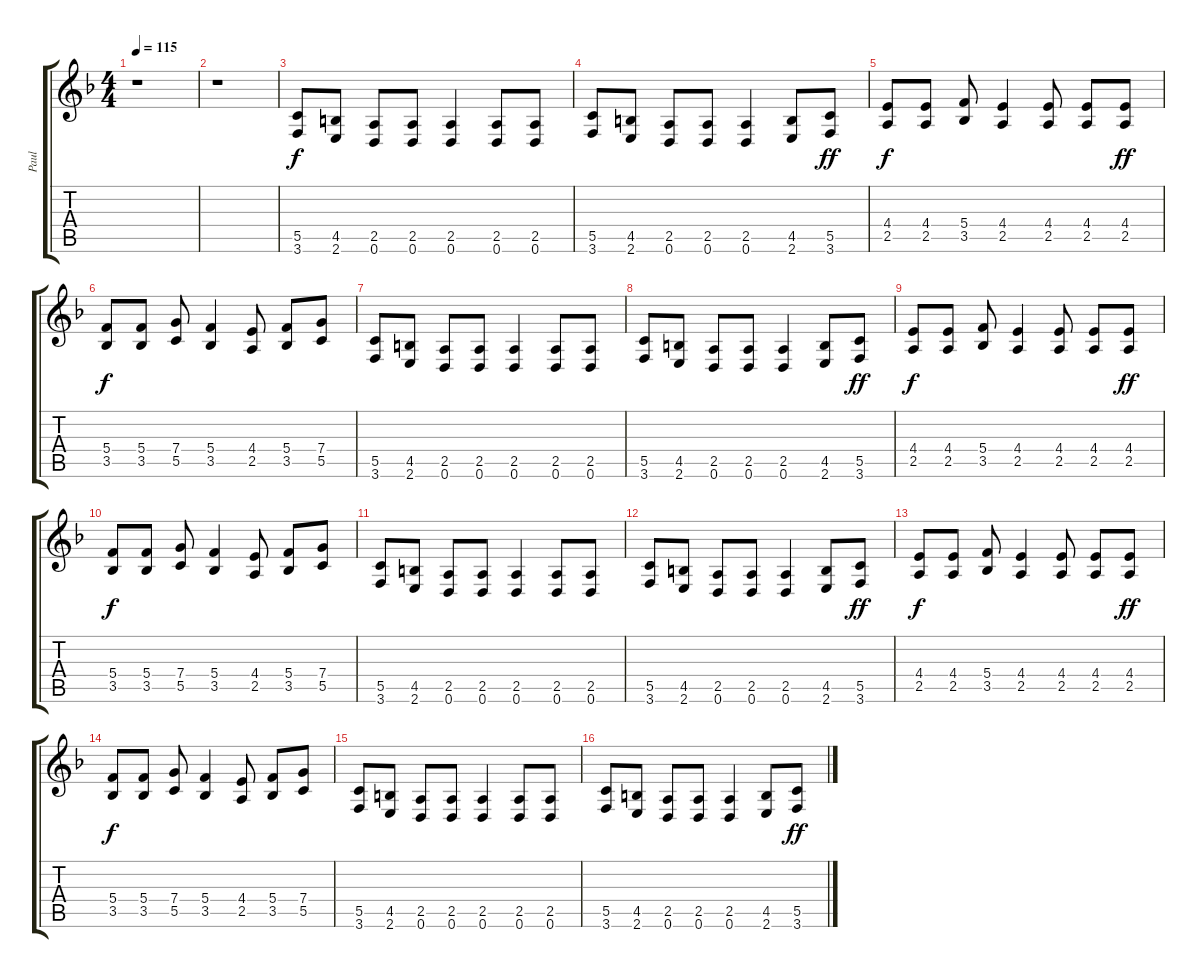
\track ("Paul" "Paul") {instrument distortionguitar}
\staff {score tabs}
\tuning (D4 A3 F3 C3 G2 D2) {hide}
\ts (4 4)
\tempo 115
\clef g2
\ks dminor
r.1{dy f} |
r.1 |
(5.5 3.6).8 (4.5 2.6).8 (2.5 0.6).8 (2.5 0.6).8 (2.5 0.6).4 (2.5 0.6).8 (2.5 0.6).8 |
(5.5 3.6).8 (4.5 2.6).8 (2.5 0.6).8 (2.5 0.6).8 (2.5 0.6).4 (4.5 2.6).8 (5.5 3.6).8{dy ff} |
(4.4 2.5).8{dy f} (4.4 2.5).8 (5.4 3.5).8 (4.4 2.5).4 (4.4 2.5).8 (4.4 2.5).8 (4.4 2.5).8{dy ff} |
(5.4 3.5).8{dy f} (5.4 3.5).8 (7.4 5.5).8 (5.4 3.5).4 (4.4 2.5).8 (5.4 3.5).8 (7.4 5.5).8 |
(5.5 3.6).8 (4.5 2.6).8 (2.5 0.6).8 (2.5 0.6).8 (2.5 0.6).4 (2.5 0.6).8 (2.5 0.6).8 |
(5.5 3.6).8 (4.5 2.6).8 (2.5 0.6).8 (2.5 0.6).8 (2.5 0.6).4 (4.5 2.6).8 (5.5 3.6).8{dy ff} |
(4.4 2.5).8{dy f} (4.4 2.5).8 (5.4 3.5).8 (4.4 2.5).4 (4.4 2.5).8 (4.4 2.5).8 (4.4 2.5).8{dy ff} |
(5.4 3.5).8{dy f} (5.4 3.5).8 (7.4 5.5).8 (5.4 3.5).4 (4.4 2.5).8 (5.4 3.5).8 (7.4 5.5).8 |
(5.5 3.6).8 (4.5 2.6).8 (2.5 0.6).8 (2.5 0.6).8 (2.5 0.6).4 (2.5 0.6).8 (2.5 0.6).8 |
(5.5 3.6).8 (4.5 2.6).8 (2.5 0.6).8 (2.5 0.6).8 (2.5 0.6).4 (4.5 2.6).8 (5.5 3.6).8{dy ff} |
(4.4 2.5).8{dy f} (4.4 2.5).8 (5.4 3.5).8 (4.4 2.5).4 (4.4 2.5).8 (4.4 2.5).8 (4.4 2.5).8{dy ff} |
(5.4 3.5).8{dy f} (5.4 3.5).8 (7.4 5.5).8 (5.4 3.5).4 (4.4 2.5).8 (5.4 3.5).8 (7.4 5.5).8 |
(5.5 3.6).8 (4.5 2.6).8 (2.5 0.6).8 (2.5 0.6).8 (2.5 0.6).4 (2.5 0.6).8 (2.5 0.6).8 |
(5.5 3.6).8 (4.5 2.6).8 (2.5 0.6).8 (2.5 0.6).8 (2.5 0.6).4 (4.5 2.6).8 (5.5 3.6).8{dy ff}
